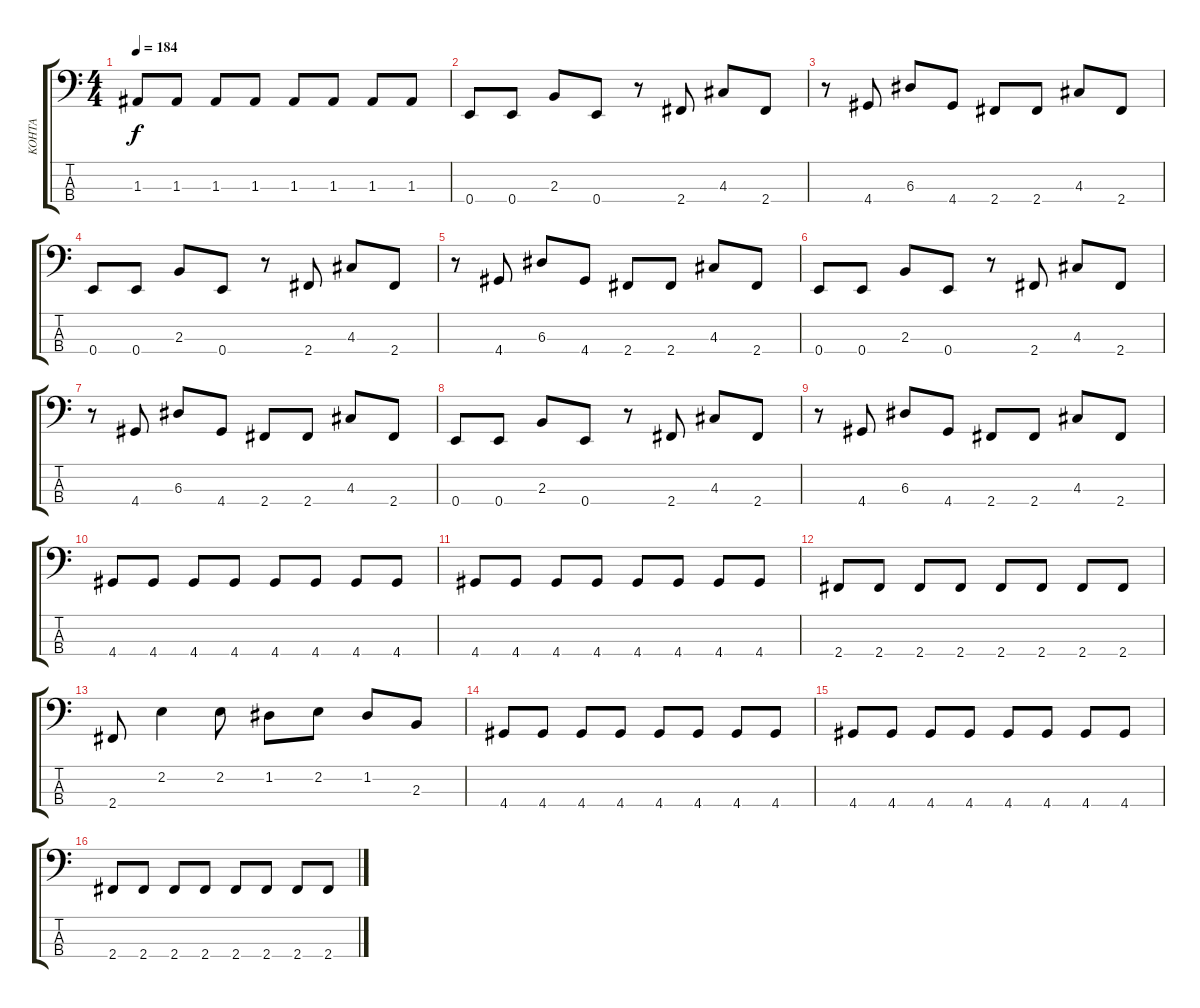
\track ("KOHTA" "KOHTA") {instrument electricbasspick}
\staff {score tabs}
\tuning (G2 D2 A1 E1) {hide}
\ts (4 4)
\tempo 184
\clef f4
\ks c
1.3.8{dy f} 1.3.8 1.3.8 1.3.8 1.3.8 1.3.8 1.3.8 1.3.8 |
0.4.8 0.4.8 2.3.8 0.4.8 r.8 2.4.8 4.3.8 2.4.8 |
r.8 4.4.8 6.3.8 4.4.8 2.4.8 2.4.8 4.3.8 2.4.8 |
0.4.8 0.4.8 2.3.8 0.4.8 r.8 2.4.8 4.3.8 2.4.8 |
r.8 4.4.8 6.3.8 4.4.8 2.4.8 2.4.8 4.3.8 2.4.8 |
0.4.8 0.4.8 2.3.8 0.4.8 r.8 2.4.8 4.3.8 2.4.8 |
r.8 4.4.8 6.3.8 4.4.8 2.4.8 2.4.8 4.3.8 2.4.8 |
0.4.8 0.4.8 2.3.8 0.4.8 r.8 2.4.8 4.3.8 2.4.8 |
r.8 4.4.8 6.3.8 4.4.8 2.4.8 2.4.8 4.3.8 2.4.8 |
4.4.8 4.4.8 4.4.8 4.4.8 4.4.8 4.4.8 4.4.8 4.4.8 |
4.4.8 4.4.8 4.4.8 4.4.8 4.4.8 4.4.8 4.4.8 4.4.8 |
2.4.8 2.4.8 2.4.8 2.4.8 2.4.8 2.4.8 2.4.8 2.4.8 |
2.4.8 2.2.4 2.2.8 1.2.8 2.2.8 1.2.8 2.3.8 |
4.4.8 4.4.8 4.4.8 4.4.8 4.4.8 4.4.8 4.4.8 4.4.8 |
4.4.8 4.4.8 4.4.8 4.4.8 4.4.8 4.4.8 4.4.8 4.4.8 |
2.4.8 2.4.8 2.4.8 2.4.8 2.4.8 2.4.8 2.4.8 2.4.8
